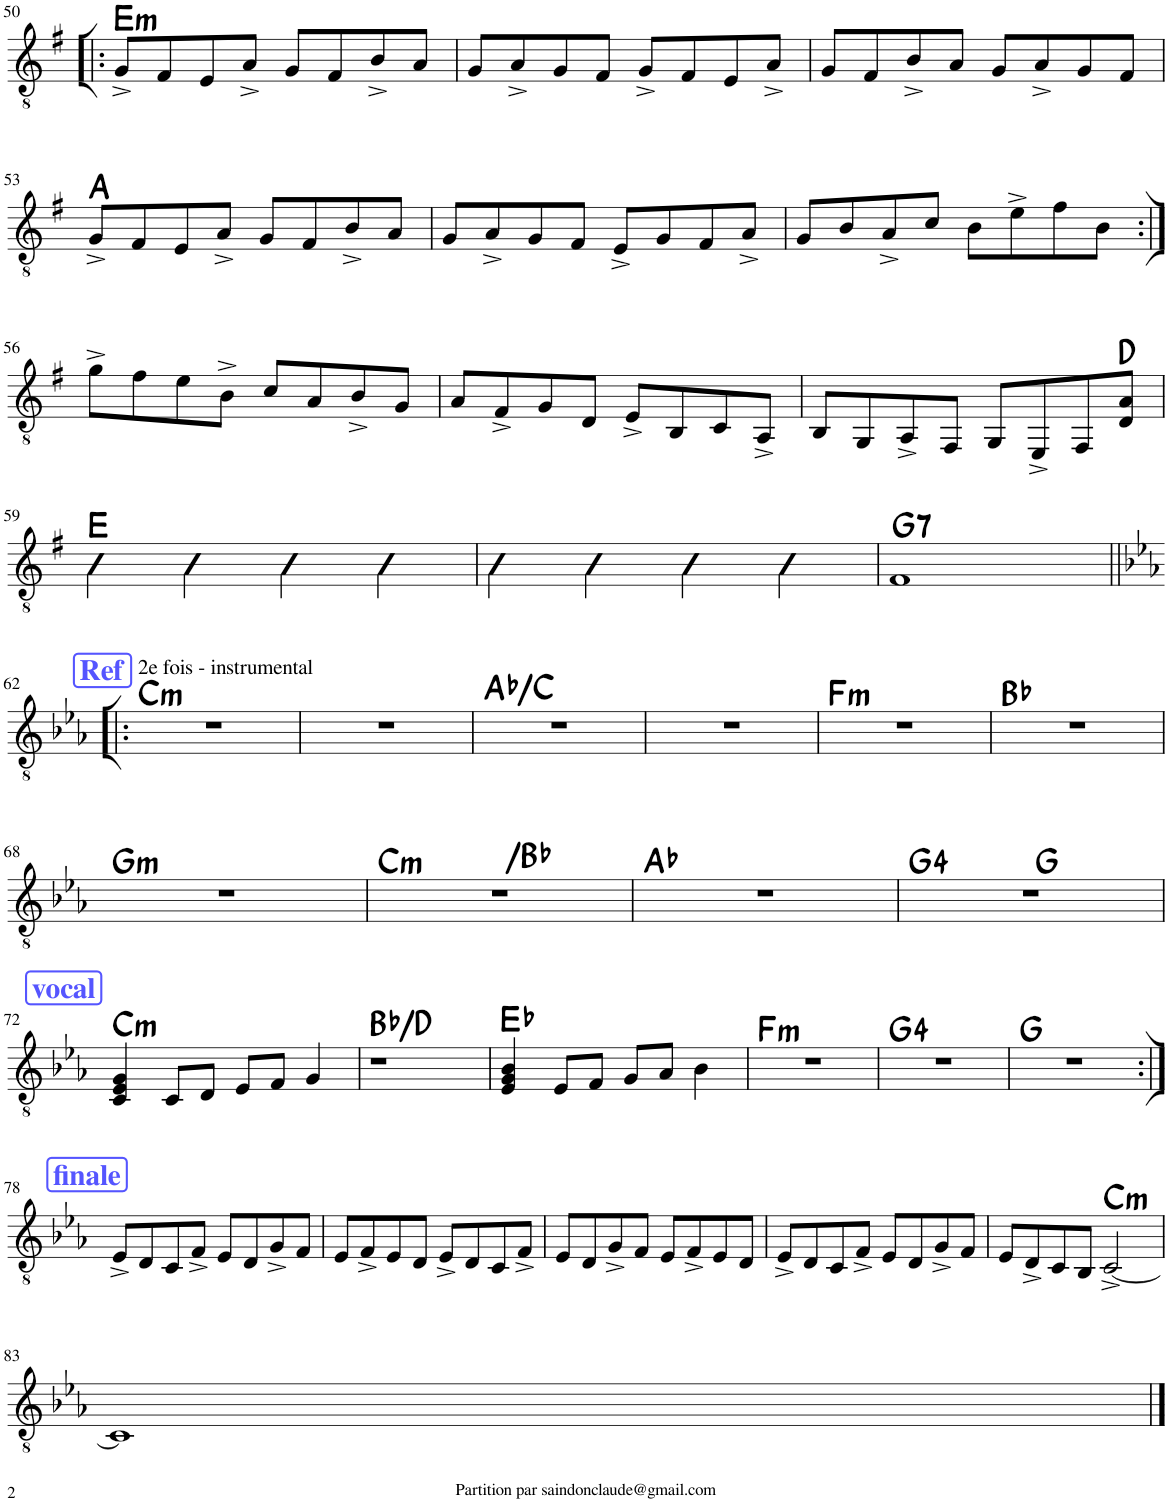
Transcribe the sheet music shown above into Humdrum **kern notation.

**kern	**harte
*part1	*part1
*staff1	*
*I"Classical Guitar	*
*I'Guit.	*
!!LO:PB:g=z
*clefGv2	*
*k[f#]	*
*M4/4	*
=50!|:	=50!|:
!	!LO:H:kt=m
8G^/L	E:min
8F#/	.
8E/	.
8A^/J	.
8G/L	.
8F#/	.
8B^/	.
8A/J	.
=51	=51
8G/L	.
8A^/	.
8G/	.
8F#/J	.
8G^/L	.
8F#/	.
8E/	.
8A^/J	.
=52	=52
8G/L	.
8F#/	.
8B^/	.
8A/J	.
8G/L	.
8A^/	.
8G/	.
8F#/J	.
!!LO:LB:g=z
=53	=53
8G^/L	A:maj
8F#/	.
8E/	.
8A^/J	.
8G/L	.
8F#/	.
8B^/	.
8A/J	.
=54	=54
8G/L	.
8A^/	.
8G/	.
8F#/J	.
8E^/L	.
8G/	.
8F#/	.
8A^/J	.
=55	=55
8G/L	.
8B/	.
8A^/	.
8c/J	.
8B\L	.
8e^\	.
8f#\	.
8B\J	.
!!LO:LB:g=z
=56:|!	=56:|!
8g^\L	.
8f#\	.
8e\	.
8B^\J	.
8c/L	.
8A/	.
8B^/	.
8G/J	.
=57	=57
8A/L	.
8F#^/	.
8G/	.
8D/J	.
8E^/L	.
8BB/	.
8C/	.
8AA^/J	.
=58	=58
8BB/L	.
8GG/	.
8AA^/	.
8FF#/J	.
8GG/L	.
8EE^/	.
8FF#/	.
8D/ 8A/J	D:maj
!!LO:LB:g=z
=59	=59
4E\	E:maj
4E\	.
4E\	.
4E\	.
=60	=60
4E\	.
4E\	.
4E\	.
4E\	.
=61	=61
!	!LO:H:kt=7
1F#	G:7
!!LO:LB:g=z
!!LO:REH:place=s1:a:B:cj:color=#5555FF:fs=14:t=Ref
=62!|:	=62!|:
*k[b-e-a-]	*
!LO:TX:a:t=2e fois - instrumental	!LO:H:kt=m
1r	C:min
=63	=63
1r	.
=64	=64
1r	Ab:maj/3
=65	=65
1r	.
=66	=66
!	!LO:H:kt=m
1r	F:min
=67	=67
1r	Bb:maj
!!LO:LB:g=z
=68	=68
!	!LO:H:kt=m
1r	G:min
=69	=69
!	!LO:H:n=1:kt=m
!	!LO:H:n=2:kt=N.C.
1r	C:min N
=70	=70
1r	Ab:maj
=71	=71
*^	*
1r	2ryy	G:maj(4)
.	2ryy	G:maj
!!LO:LB:g=z	!!
!!LO:REH:place=s1:a:B:cj:color=#5555FF:fs=14:t=vocal	!!
=72	=72	=72
!	!	!LO:H:kt=m
*v	*v	*
4C/ 4E-/ 4G/	C:min
8C/L	.
8D/J	.
8E-/L	.
8F/J	.
4G/	.
=73	=73
1r	Bb:maj/3
=74	=74
4E-/ 4G/ 4B-/	Eb:maj
8E-/L	.
8F/J	.
8G/L	.
8A-/J	.
4B-\	.
=75	=75
!	!LO:H:kt=m
1r	F:min
=76	=76
1r	G:maj(4)
=77	=77
1r	G:maj
!!LO:LB:g=z
!!LO:REH:place=s1:a:B:cj:color=#5555FF:fs=14:t=finale
=78:|!	=78:|!
8E-^/L	.
8D/	.
8C/	.
8F^/J	.
8E-/L	.
8D/	.
8G^/	.
8F/J	.
=79	=79
8E-/L	.
8F^/	.
8E-/	.
8D/J	.
8E-^/L	.
8D/	.
8C/	.
8F^/J	.
=80	=80
8E-/L	.
8D/	.
8G^/	.
8F/J	.
8E-/L	.
8F^/	.
8E-/	.
8D/J	.
=81	=81
8E-^/L	.
8D/	.
8C/	.
8F^/J	.
8E-/L	.
8D/	.
8G^/	.
8F/J	.
=82	=82
8E-/L	.
8D^/	.
8C/	.
8BB-/J	.
!	!LO:H:kt=m
[2C^/	C:min
!!LO:LB:g=z
=83	=83
1C]	.
==	==
*-	*-
